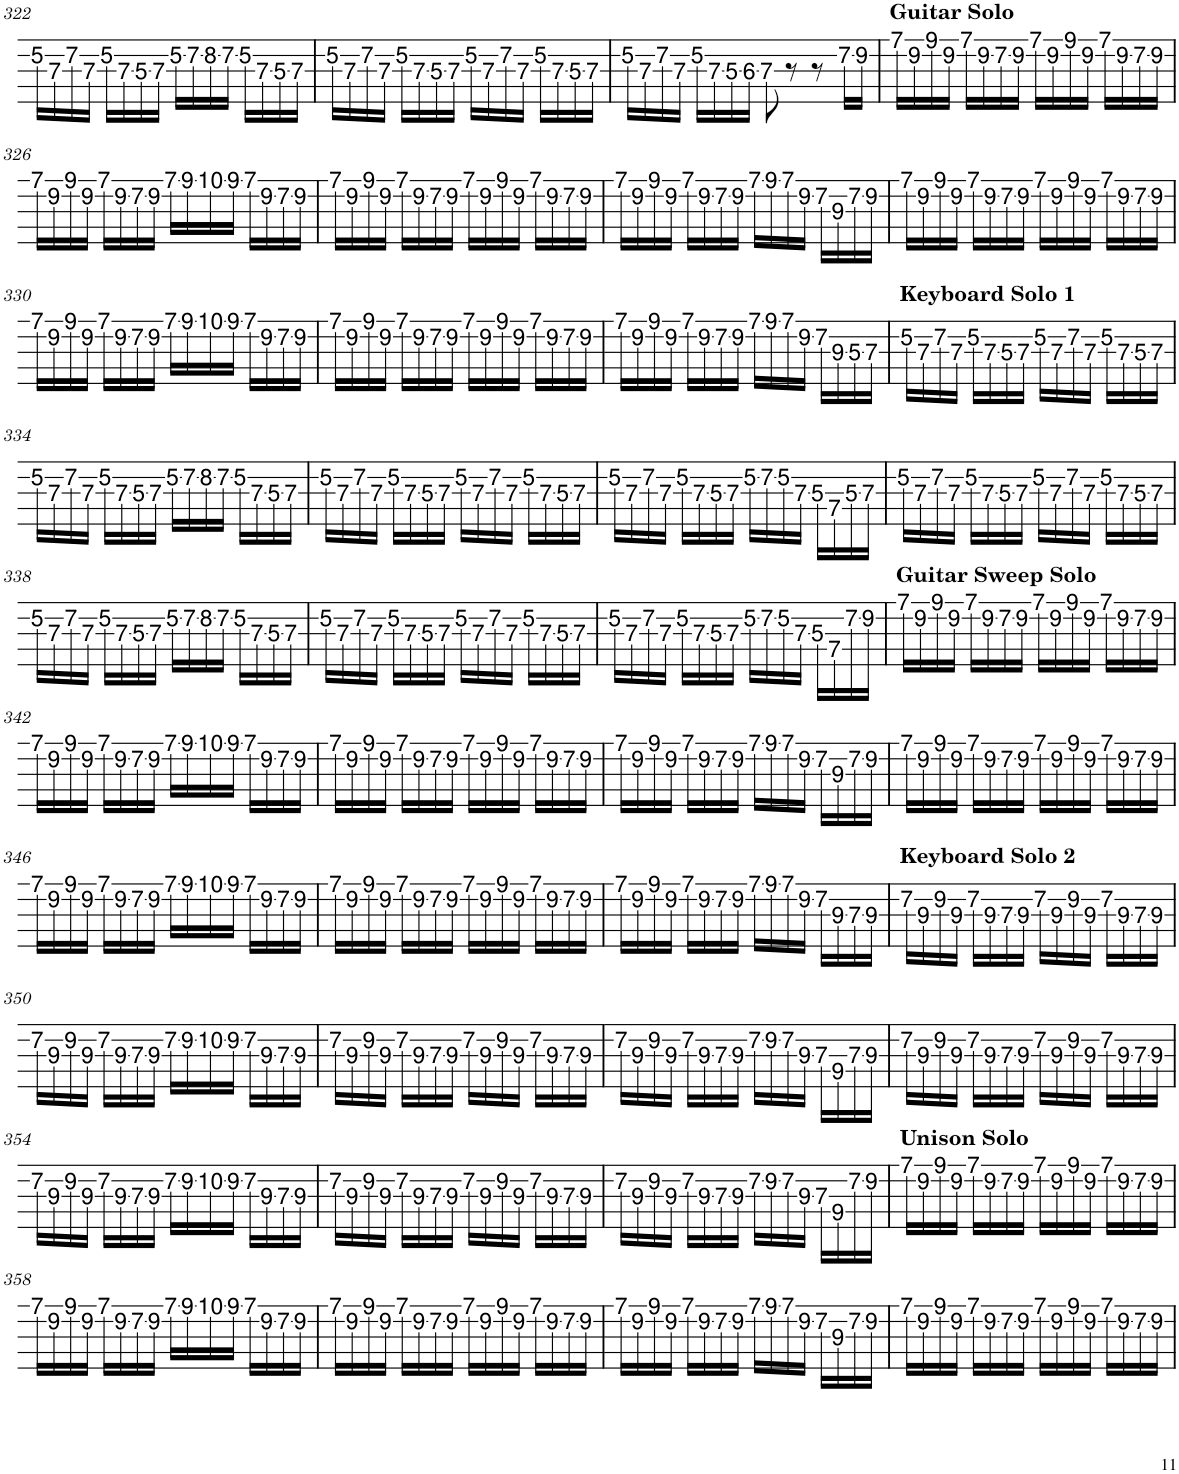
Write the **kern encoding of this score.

**kern
*part1
*staff1
*I"5-String Bass Guitar
*I'5-Str. Bass
!!LO:PB:g=z
*
*Trd7c12
*k[f#c#]
*M4/4
=322
16G\LL
16E\
16A\
16E\JJ
16G\LL
16E\
16D\
16E\JJ
16G\LL
16A\
16A#\
16A\JJ
16G\LL
16E\
16D\
16E\JJ
=323
16G\LL
16E\
16A\
16E\JJ
16G\LL
16E\
16D\
16E\JJ
16G\LL
16E\
16A\
16E\JJ
16G\LL
16E\
16D\
16E\JJ
=324
16G\LL
16E\
16A\
16E\JJ
16G\LL
16E\
16D\
16D#\JJ
8E\
8r
8r
16A\LL
16B\JJ
=325
!LO:TX:a:B:t=Guitar Solo
16d\LL
16B\
16e\
16B\JJ
16d\LL
16B\
16A\
16B\JJ
16d\LL
16B\
16e\
16B\JJ
16d\LL
16B\
16A\
16B\JJ
!!LO:LB:g=z
=326
16d\LL
16B\
16e\
16B\JJ
16d\LL
16B\
16A\
16B\JJ
16d\LL
16e\
16f\
16e\JJ
16d\LL
16B\
16A\
16B\JJ
=327
16d\LL
16B\
16e\
16B\JJ
16d\LL
16B\
16A\
16B\JJ
16d\LL
16B\
16e\
16B\JJ
16d\LL
16B\
16A\
16B\JJ
=328
16d\LL
16B\
16e\
16B\JJ
16d\LL
16B\
16A\
16B\JJ
16d\LL
16e\
16d\
16B\JJ
16A\LL
16F#\
16A\
16B\JJ
=329
16d\LL
16B\
16e\
16B\JJ
16d\LL
16B\
16A\
16B\JJ
16d\LL
16B\
16e\
16B\JJ
16d\LL
16B\
16A\
16B\JJ
!!LO:LB:g=z
=330
16d\LL
16B\
16e\
16B\JJ
16d\LL
16B\
16A\
16B\JJ
16d\LL
16e\
16f\
16e\JJ
16d\LL
16B\
16A\
16B\JJ
=331
16d\LL
16B\
16e\
16B\JJ
16d\LL
16B\
16A\
16B\JJ
16d\LL
16B\
16e\
16B\JJ
16d\LL
16B\
16A\
16B\JJ
=332
16d\LL
16B\
16e\
16B\JJ
16d\LL
16B\
16A\
16B\JJ
16d\LL
16e\
16d\
16B\JJ
16A\LL
16F#\
16D\
16E\JJ
=333
!LO:TX:a:B:t=Keyboard Solo 1
16G\LL
16E\
16A\
16E\JJ
16G\LL
16E\
16D\
16E\JJ
16G\LL
16E\
16A\
16E\JJ
16G\LL
16E\
16D\
16E\JJ
!!LO:LB:g=z
=334
16G\LL
16E\
16A\
16E\JJ
16G\LL
16E\
16D\
16E\JJ
16G\LL
16A\
16A#\
16A\JJ
16G\LL
16E\
16D\
16E\JJ
=335
16G\LL
16E\
16A\
16E\JJ
16G\LL
16E\
16D\
16E\JJ
16G\LL
16E\
16A\
16E\JJ
16G\LL
16E\
16D\
16E\JJ
=336
16G\LL
16E\
16A\
16E\JJ
16G\LL
16E\
16D\
16E\JJ
16G\LL
16A\
16G\
16E\JJ
16D\LL
16BB\
16D\
16E\JJ
=337
16G\LL
16E\
16A\
16E\JJ
16G\LL
16E\
16D\
16E\JJ
16G\LL
16E\
16A\
16E\JJ
16G\LL
16E\
16D\
16E\JJ
!!LO:LB:g=z
=338
16G\LL
16E\
16A\
16E\JJ
16G\LL
16E\
16D\
16E\JJ
16G\LL
16A\
16A#\
16A\JJ
16G\LL
16E\
16D\
16E\JJ
=339
16G\LL
16E\
16A\
16E\JJ
16G\LL
16E\
16D\
16E\JJ
16G\LL
16E\
16A\
16E\JJ
16G\LL
16E\
16D\
16E\JJ
=340
16G\LL
16E\
16A\
16E\JJ
16G\LL
16E\
16D\
16E\JJ
16G\LL
16A\
16G\
16E\JJ
16D\LL
16BB\
16A\
16B\JJ
=341
!LO:TX:a:B:t=Guitar Sweep Solo
16d\LL
16B\
16e\
16B\JJ
16d\LL
16B\
16A\
16B\JJ
16d\LL
16B\
16e\
16B\JJ
16d\LL
16B\
16A\
16B\JJ
!!LO:LB:g=z
=342
16d\LL
16B\
16e\
16B\JJ
16d\LL
16B\
16A\
16B\JJ
16d\LL
16e\
16f\
16e\JJ
16d\LL
16B\
16A\
16B\JJ
=343
16d\LL
16B\
16e\
16B\JJ
16d\LL
16B\
16A\
16B\JJ
16d\LL
16B\
16e\
16B\JJ
16d\LL
16B\
16A\
16B\JJ
=344
16d\LL
16B\
16e\
16B\JJ
16d\LL
16B\
16A\
16B\JJ
16d\LL
16e\
16d\
16B\JJ
16A\LL
16F#\
16A\
16B\JJ
=345
16d\LL
16B\
16e\
16B\JJ
16d\LL
16B\
16A\
16B\JJ
16d\LL
16B\
16e\
16B\JJ
16d\LL
16B\
16A\
16B\JJ
!!LO:LB:g=z
=346
16d\LL
16B\
16e\
16B\JJ
16d\LL
16B\
16A\
16B\JJ
16d\LL
16e\
16f\
16e\JJ
16d\LL
16B\
16A\
16B\JJ
=347
16d\LL
16B\
16e\
16B\JJ
16d\LL
16B\
16A\
16B\JJ
16d\LL
16B\
16e\
16B\JJ
16d\LL
16B\
16A\
16B\JJ
=348
16d\LL
16B\
16e\
16B\JJ
16d\LL
16B\
16A\
16B\JJ
16d\LL
16e\
16d\
16B\JJ
16A\LL
16F#\
16E\
16F#\JJ
=349
!LO:TX:a:B:t=Keyboard Solo 2
16A\LL
16F#\
16B\
16F#\JJ
16A\LL
16F#\
16E\
16F#\JJ
16A\LL
16F#\
16B\
16F#\JJ
16A\LL
16F#\
16E\
16F#\JJ
!!LO:LB:g=z
=350
16A\LL
16F#\
16B\
16F#\JJ
16A\LL
16F#\
16E\
16F#\JJ
16A\LL
16B\
16c\
16B\JJ
16A\LL
16F#\
16E\
16F#\JJ
=351
16A\LL
16F#\
16B\
16F#\JJ
16A\LL
16F#\
16E\
16F#\JJ
16A\LL
16F#\
16B\
16F#\JJ
16A\LL
16F#\
16E\
16F#\JJ
=352
16A\LL
16F#\
16B\
16F#\JJ
16A\LL
16F#\
16E\
16F#\JJ
16A\LL
16B\
16A\
16F#\JJ
16E\LL
16C#\
16E\
16F#\JJ
=353
16A\LL
16F#\
16B\
16F#\JJ
16A\LL
16F#\
16E\
16F#\JJ
16A\LL
16F#\
16B\
16F#\JJ
16A\LL
16F#\
16E\
16F#\JJ
!!LO:LB:g=z
=354
16A\LL
16F#\
16B\
16F#\JJ
16A\LL
16F#\
16E\
16F#\JJ
16A\LL
16B\
16c\
16B\JJ
16A\LL
16F#\
16E\
16F#\JJ
=355
16A\LL
16F#\
16B\
16F#\JJ
16A\LL
16F#\
16E\
16F#\JJ
16A\LL
16F#\
16B\
16F#\JJ
16A\LL
16F#\
16E\
16F#\JJ
=356
16A\LL
16F#\
16B\
16F#\JJ
16A\LL
16F#\
16E\
16F#\JJ
16A\LL
16B\
16A\
16F#\JJ
16E\LL
16C#\
16A\
16B\JJ
=357
!LO:TX:a:B:t=Unison Solo
16d\LL
16B\
16e\
16B\JJ
16d\LL
16B\
16A\
16B\JJ
16d\LL
16B\
16e\
16B\JJ
16d\LL
16B\
16A\
16B\JJ
!!LO:LB:g=z
=358
16d\LL
16B\
16e\
16B\JJ
16d\LL
16B\
16A\
16B\JJ
16d\LL
16e\
16f\
16e\JJ
16d\LL
16B\
16A\
16B\JJ
=359
16d\LL
16B\
16e\
16B\JJ
16d\LL
16B\
16A\
16B\JJ
16d\LL
16B\
16e\
16B\JJ
16d\LL
16B\
16A\
16B\JJ
=360
16d\LL
16B\
16e\
16B\JJ
16d\LL
16B\
16A\
16B\JJ
16d\LL
16e\
16d\
16B\JJ
16A\LL
16F#\
16A\
16B\JJ
=361
16d\LL
16B\
16e\
16B\JJ
16d\LL
16B\
16A\
16B\JJ
16d\LL
16B\
16e\
16B\JJ
16d\LL
16B\
16A\
16B\JJ
=
*-
